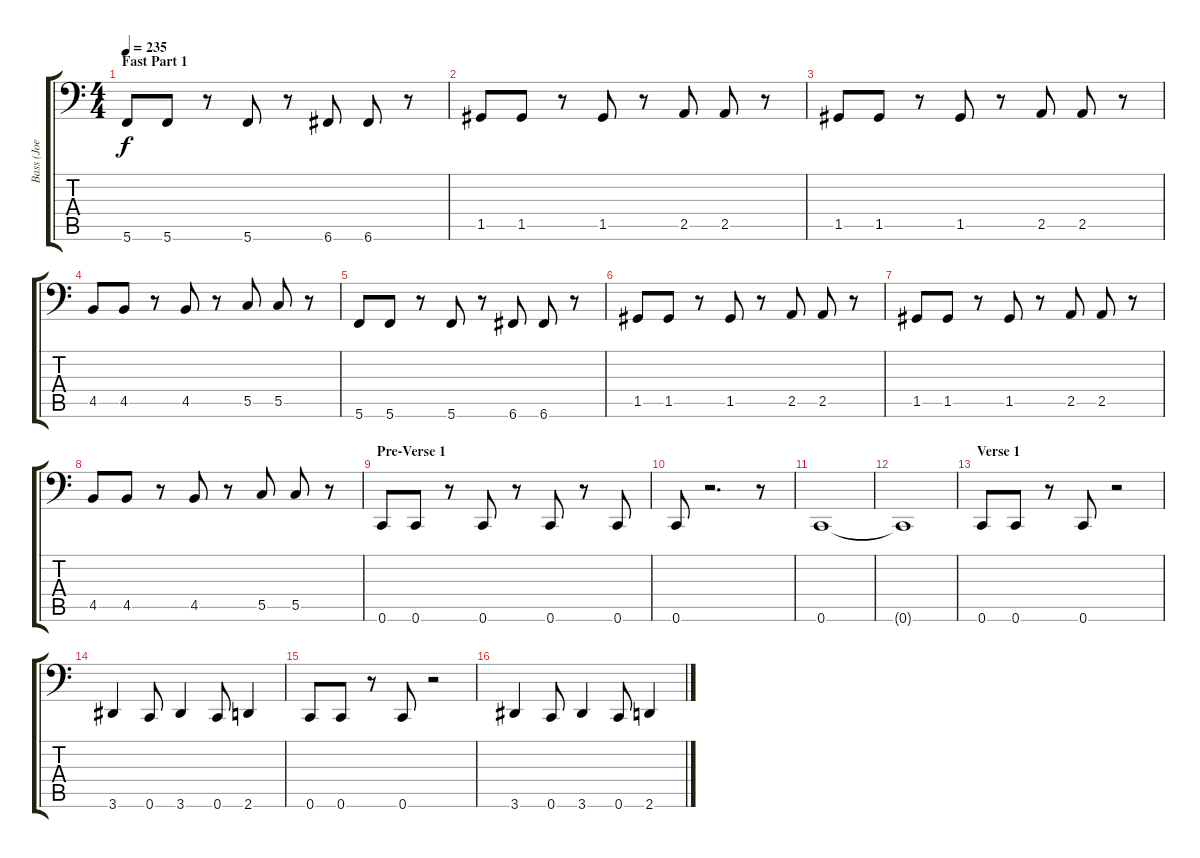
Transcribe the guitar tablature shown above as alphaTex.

\track ("Bass (Joe P.)" "Bass (Joe ") {instrument electricbasspick}
\staff {score tabs}
\tuning (D3 A2 F2 C2 G1 C1) {hide}
\ts (4 4)
\section ("" "Fast Part 1")
\tempo 235
\clef f4
\ks c
5.6.8{dy f} 5.6.8 r.8 5.6.8 r.8 6.6.8 6.6.8 r.8 |
1.5.8 1.5.8 r.8 1.5.8 r.8 2.5.8 2.5.8 r.8 |
1.5.8 1.5.8 r.8 1.5.8 r.8 2.5.8 2.5.8 r.8 |
4.5.8 4.5.8 r.8 4.5.8 r.8 5.5.8 5.5.8 r.8 |
5.6.8 5.6.8 r.8 5.6.8 r.8 6.6.8 6.6.8 r.8 |
1.5.8 1.5.8 r.8 1.5.8 r.8 2.5.8 2.5.8 r.8 |
1.5.8 1.5.8 r.8 1.5.8 r.8 2.5.8 2.5.8 r.8 |
4.5.8 4.5.8 r.8 4.5.8 r.8 5.5.8 5.5.8 r.8 |
\section ("" "Pre-Verse 1")
0.6.8 0.6.8 r.8 0.6.8 r.8 0.6.8 r.8 0.6.8 |
0.6.8 r.2{d} r.8 |
0.6.1 |
0.6{t}.1 |
\section ("" "Verse 1")
0.6.8 0.6.8 r.8 0.6.8 r.2 |
3.6.4 0.6.8 3.6.4 0.6.8 2.6.4 |
0.6.8 0.6.8 r.8 0.6.8 r.2 |
3.6.4 0.6.8 3.6.4 0.6.8 2.6.4
